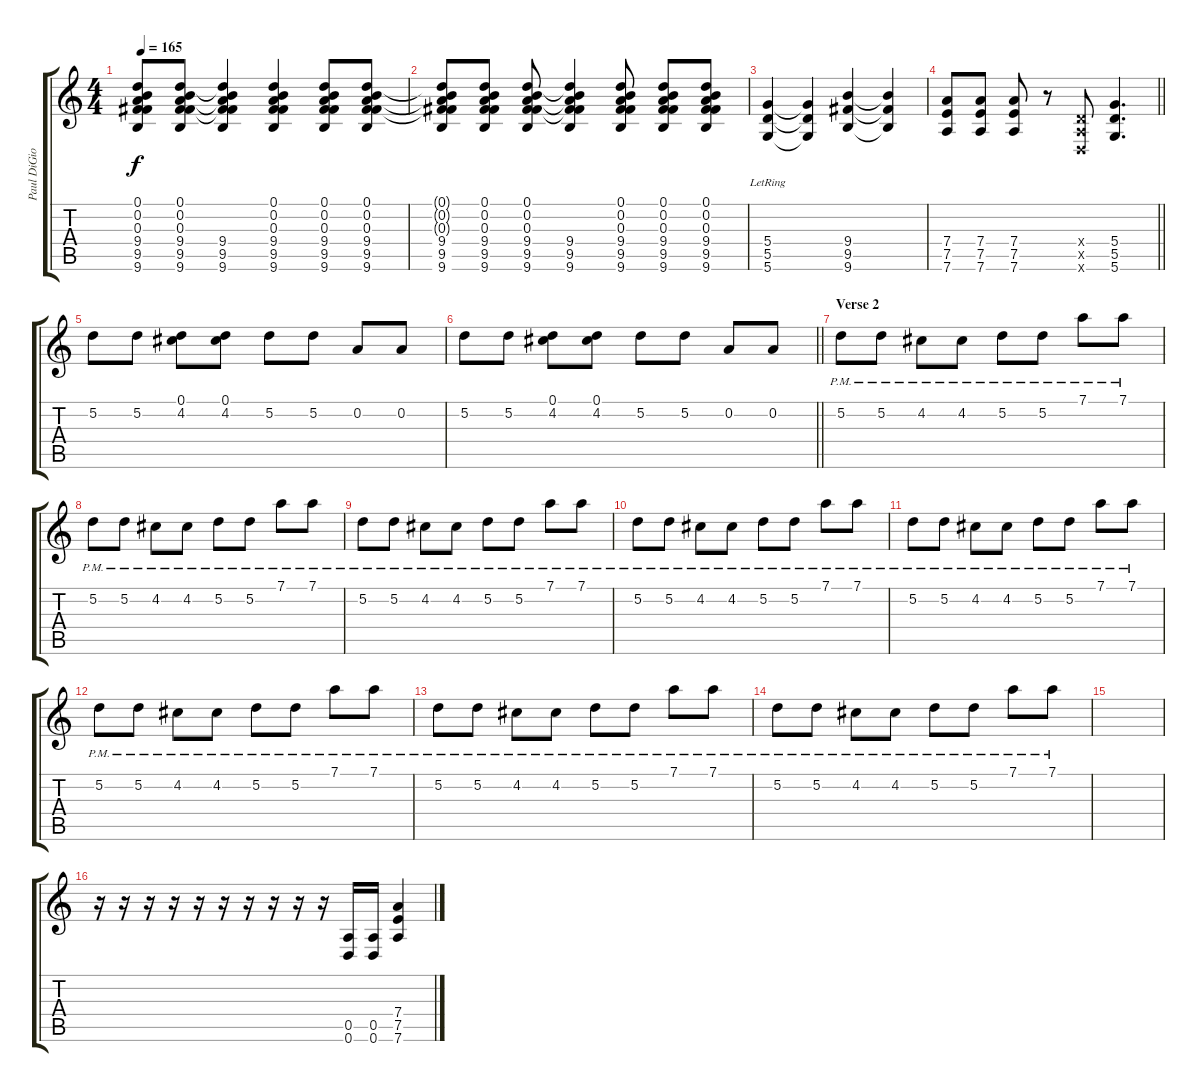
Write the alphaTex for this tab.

\track ("Paul DiGiovanni (Lead Guitar)" "Paul DiGio") {instrument overdrivenguitar}
\staff {score tabs}
\tuning (D4 A3 Gb3 D3 A2 D2) {hide}
\ts (4 4)
\tempo 165
\clef g2
\ks c
(0.1 0.2 0.3 9.4 9.5 9.6).8{dy f} (0.1 0.2 0.3 9.4 9.5 9.6).8 (0.1{t} 0.2{t} 0.3{t} 9.4 9.5 9.6).4 (0.1 0.2 0.3 9.4 9.5 9.6).4 (0.1 0.2 0.3 9.4 9.5 9.6).8 (0.1 0.2 0.3 9.4 9.5 9.6).8 |
(0.1{t} 0.2{t} 0.3{t} 9.4 9.5 9.6).8 (0.1 0.2 0.3 9.4 9.5 9.6).8 (0.1 0.2 0.3 9.4 9.5 9.6).8 (0.1{t} 0.2{t} 0.3{t} 9.4 9.5 9.6).4 (0.1 0.2 0.3 9.4 9.5 9.6).8 (0.1 0.2 0.3 9.4 9.5 9.6).8 (0.1 0.2 0.3 9.4 9.5 9.6).8 |
(5.4{lr} 5.5{lr} 5.6{lr}).4 (5.4{t} 5.5{t} 5.6{t}).4 (9.4 9.5 9.6).4 (9.4{t} 9.5{t} 9.6{t}).4 |
\barLineRight lightlight
(7.4 7.5 7.6).8 (7.4 7.5 7.6).8 (7.4 7.5 7.6).8 r.8 (0.4{x} 0.5{x} 0.6{x}).8 (5.4 5.5 5.6).4{d} |
5.2.8 5.2.8 (0.1 4.2).8 (0.1 4.2).8 5.2.8 5.2.8 0.2.8 0.2.8 |
\barLineRight lightlight
5.2.8 5.2.8 (0.1 4.2).8 (0.1 4.2).8 5.2.8 5.2.8 0.2.8 0.2.8 |
\section ("" "Verse 2")
5.2{pm}.8 5.2{pm}.8 4.2{pm}.8 4.2{pm}.8 5.2{pm}.8 5.2{pm}.8 7.1{pm}.8 7.1{pm}.8 |
5.2{pm}.8 5.2{pm}.8 4.2{pm}.8 4.2{pm}.8 5.2{pm}.8 5.2{pm}.8 7.1{pm}.8 7.1{pm}.8 |
5.2{pm}.8 5.2{pm}.8 4.2{pm}.8 4.2{pm}.8 5.2{pm}.8 5.2{pm}.8 7.1{pm}.8 7.1{pm}.8 |
5.2{pm}.8 5.2{pm}.8 4.2{pm}.8 4.2{pm}.8 5.2{pm}.8 5.2{pm}.8 7.1{pm}.8 7.1{pm}.8 |
5.2{pm}.8 5.2{pm}.8 4.2{pm}.8 4.2{pm}.8 5.2{pm}.8 5.2{pm}.8 7.1{pm}.8 7.1{pm}.8 |
5.2{pm}.8 5.2{pm}.8 4.2{pm}.8 4.2{pm}.8 5.2{pm}.8 5.2{pm}.8 7.1{pm}.8 7.1{pm}.8 |
5.2{pm}.8 5.2{pm}.8 4.2{pm}.8 4.2{pm}.8 5.2{pm}.8 5.2{pm}.8 7.1{pm}.8 7.1{pm}.8 |
5.2{pm}.8 5.2{pm}.8 4.2{pm}.8 4.2{pm}.8 5.2{pm}.8 5.2{pm}.8 7.1{pm}.8 7.1{pm}.8 |
|
r.16 r.16 r.16 r.16 r.16 r.16 r.16 r.16 r.16 r.16 (0.5 0.6).16 (0.5 0.6).16 (7.4 7.5 7.6).4
